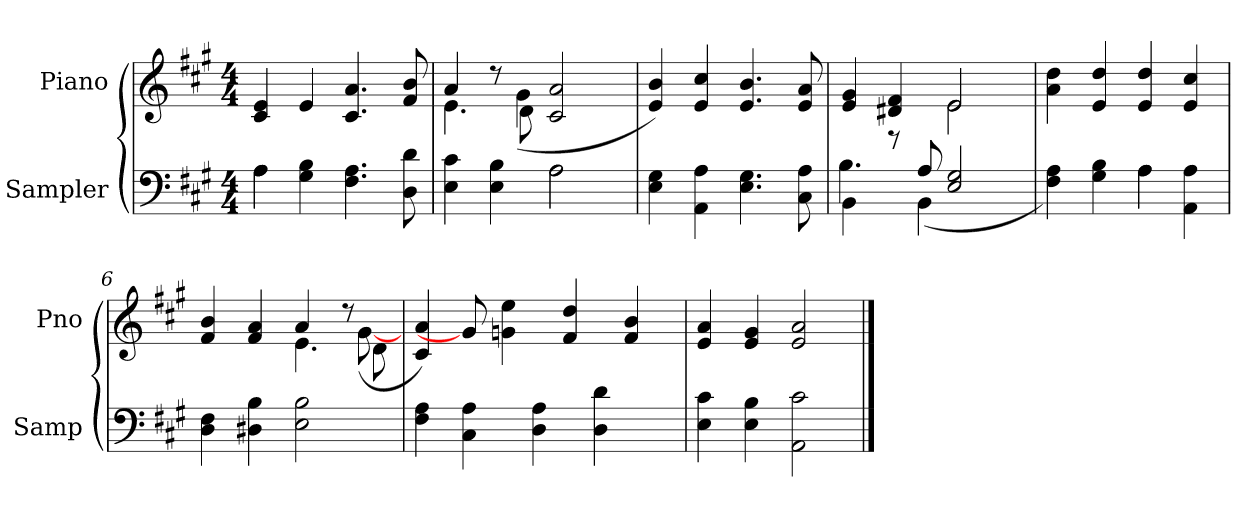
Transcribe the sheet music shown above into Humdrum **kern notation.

**kern	**kern
*part2	*part1
*staff2	*staff1
*I"Sampler	*I"Piano
*I'Samp	*I'Pno
*clefF4	*clefG2
*k[f#c#g#]	*k[f#c#g#]
*A:	*A:
*M4/4	*M4/4
=1	=1
*^	*
4A\	4A	4c# 4e
4G# 4B	2.ryy	4e
4.F# 4.A	.	4.c# 4.a
8D 8d	.	8f# 8b
=2	=2	=2
*	*	*^
4E 4c#	2ryy	4a/	4.e
4E 4B	.	8r	.
.	.	8d\	(4g#
2A\	2A	2c# 2a	.
.	.	.	4.ryy
*v	*v	*	*
*	*v	*v
=3	=3
4E 4G#	4e 4b)
4AA 4A	4e 4cc#
4.E 4.G#	4.e 4.b
8C# 8A	8e 8a
=4	=4
*^	*^
4BB\	4.B	4e 4g#	2ryy
8r	.	4d#X 4f#	.
8A/	(4BB	.	.
2E 2G#	.	2e/	2e
.	4.ryy	.	.
*	*	*v	*v
=5	=5	=5
4F# 4A)	2ryy	4a 4dd
4G# 4B	.	4e 4dd
4A\	4A	4e 4dd
4AA 4A	4ryy	4e 4cc#
*v	*v	*
=6	=6
*	*^
4D 4F#	4f# 4b	2ryy
4D#X 4B	4f# 4a	.
2E 2B	4a/	4.e
.	8r	.
.	8d\	([8g#
*	*v	*v
=7	=7
4F# 4A	4c# 4a)
4C# 4A	8g#]
.	4gn 4ee
4D 4A	.
.	4f# 4dd
4D 4d	.
.	4f# 4b
8ryy	.
=8	=8
4E 4c#	4e 4a
4E 4B	4e 4g#
2AA 2c#	2e 2a
==	==
*-	*-
